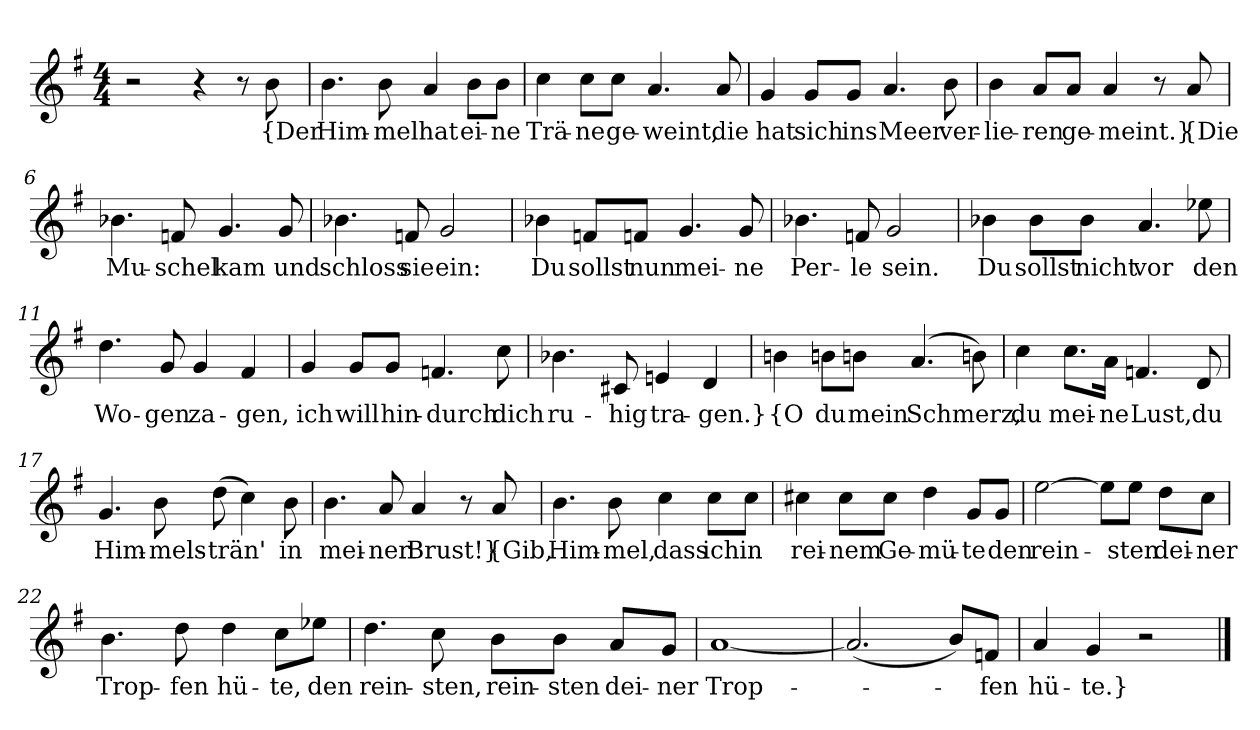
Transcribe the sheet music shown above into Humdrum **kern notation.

**kern	**text
*part1	*part1
*staff1	*staff1
*clefG2	*
*k[f#]	*
*M4/4	*
=1	=1
2r	.
4r	.
8r	.
8b	{Der
=2	=2
4.b	Him-
8b	-mel
4a	hat
8b\L	ei-
8b\J	-ne
=3	=3
4cc	Trä-
8cc\L	-ne
8cc\J	ge-
4.a	-weint,
8a	die
=4	=4
4g	hat
8g/L	sich
8g/J	ins
4.a	Meer
8b	ver-
=5	=5
4b	-lie-
8a/L	-ren
8a/J	ge-
4a	-meint.}
8r	.
8a	{Die
=6	=6
4.b-X	Mu-
8fn	-schel
4.g	kam
8g	und
=7	=7
4.b-X	schloss
8fn	sie
2g	ein:
=8	=8
4b-X	Du
8fn/L	sollst
8fn/J	nun
4.g	mei-
8g	-ne
=9	=9
4.b-X	Per-
8fn	-le
2g	sein.
=10	=10
4b-X	Du
8b-\L	sollst
8b-\J	nicht
4.a	vor
8ee-X	den
=11	=11
4.dd	Wo-
8g	-gen
4g	za-
4f#	-gen,
=12	=12
4g	ich
8g/L	will
8g/J	hin-
4.fn	-durch
8cc	dich
=13	=13
4.b-X	ru-
8c#X	-hig
4en	tra-
4d	-gen.}
=15	=15
4bn	{O
8bn\L	du
8bn\J	mein
(4.a	Schmerz,
8bn)	.
=16	=16
4cc	du
8.cc\L	mei-
16a\Jk	-ne
4.fn	Lust,
8d	du
=17	=17
4.g	Him-
8b	-mels-
(8dd	-trän'
4cc)	.
8b	in
=18	=18
4.b	mei-
8a	-ner
4a	Brust!}
8r	.
8a	{Gib,
=19	=19
4.b	Him-
8b	-mel,
4cc	dass
8cc\L	ich
8cc\J	in
=20	=20
4cc#X	rei-
8cc#\L	-nem
8cc#\J	Ge-
4dd	-mü-
8g/L	-te
8g/J	den
=21	=21
[2ee	rein-
8ee\L]	.
8ee\J	-sten
8dd\L	dei-
8cc\J	-ner
=22	=22
4.b	Trop-
8dd	-fen
4dd	hü-
8cc\L	-te,
8ee-X\J	den
=23	=23
4.dd	rein-
8cc	-sten,
8b\L	rein-
8b\J	-sten
8a/L	dei-
8g/J	-ner
=24	=24
[1a	Trop-
=25	=25
(2.a]	.
8b/L)	.
8fn/J	-fen
=26	=26
4a	hü-
4g	-te.}
2r	.
==	==
*-	*-
